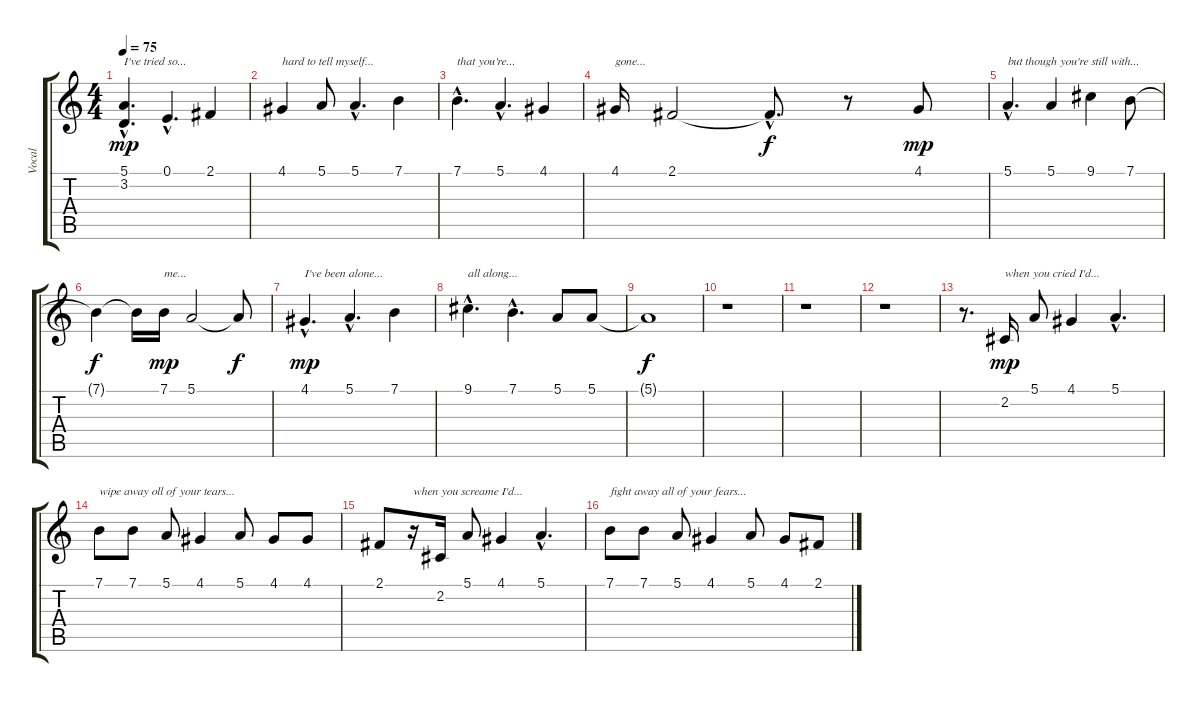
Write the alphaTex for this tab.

\track ("Vocal" "Vocal") {instrument acousticgrandpiano}
\staff {score tabs}
\tuning (E4 B3 G3 D3 A2 E2) {hide}
\ts (4 4)
\tempo 75
\clef g2
\ks c
(5.1{hac t} 3.2{hac}).4{d txt "I've tried so..." dy mp} 0.1{hac}.4{d} 2.1.4 |
4.1.4{txt "hard to tell myself..."} 5.1.8 5.1{hac}.4{d} 7.1.4 |
7.1{hac}.4{d txt "that you're..."} 5.1{hac}.4{d} 4.1.4 |
4.1.16{txt "gone..."} 2.1.2 2.1{hac t}.8{d dy f} r.8 4.1.8{dy mp} |
5.1{hac}.4{d txt "but though you're still with..."} 5.1.4 9.1.4 7.1.8 |
7.1{t}.4{dy f} 7.1{t}.16 7.1.16{txt "me..." dy mp} 5.1.2 5.1{t}.8{dy f} |
4.1{hac}.4{d txt "I've been alone..." dy mp} 5.1{hac}.4{d} 7.1.4 |
9.1{hac}.4{d txt "all along..."} 7.1{hac}.4{d} 5.1.8 5.1.8 |
5.1{t}.1{dy f} |
r.1 |
r.1 |
r.1 |
r.8{d} 2.2.16{txt "when you cried I'd..." dy mp} 5.1.8 4.1.4 5.1{hac}.4{d} |
7.1.8{txt "wipe away oll of your tears..."} 7.1.8 5.1.8 4.1.4 5.1.8 4.1.8 4.1.8 |
2.1.8 r.16{txt "when you screame I'd..."} 2.2.16 5.1.8 4.1.4 5.1{hac}.4{d} |
7.1.8{txt "fight away all of your fears..."} 7.1.8 5.1.8 4.1.4 5.1.8 4.1.8 2.1.8
